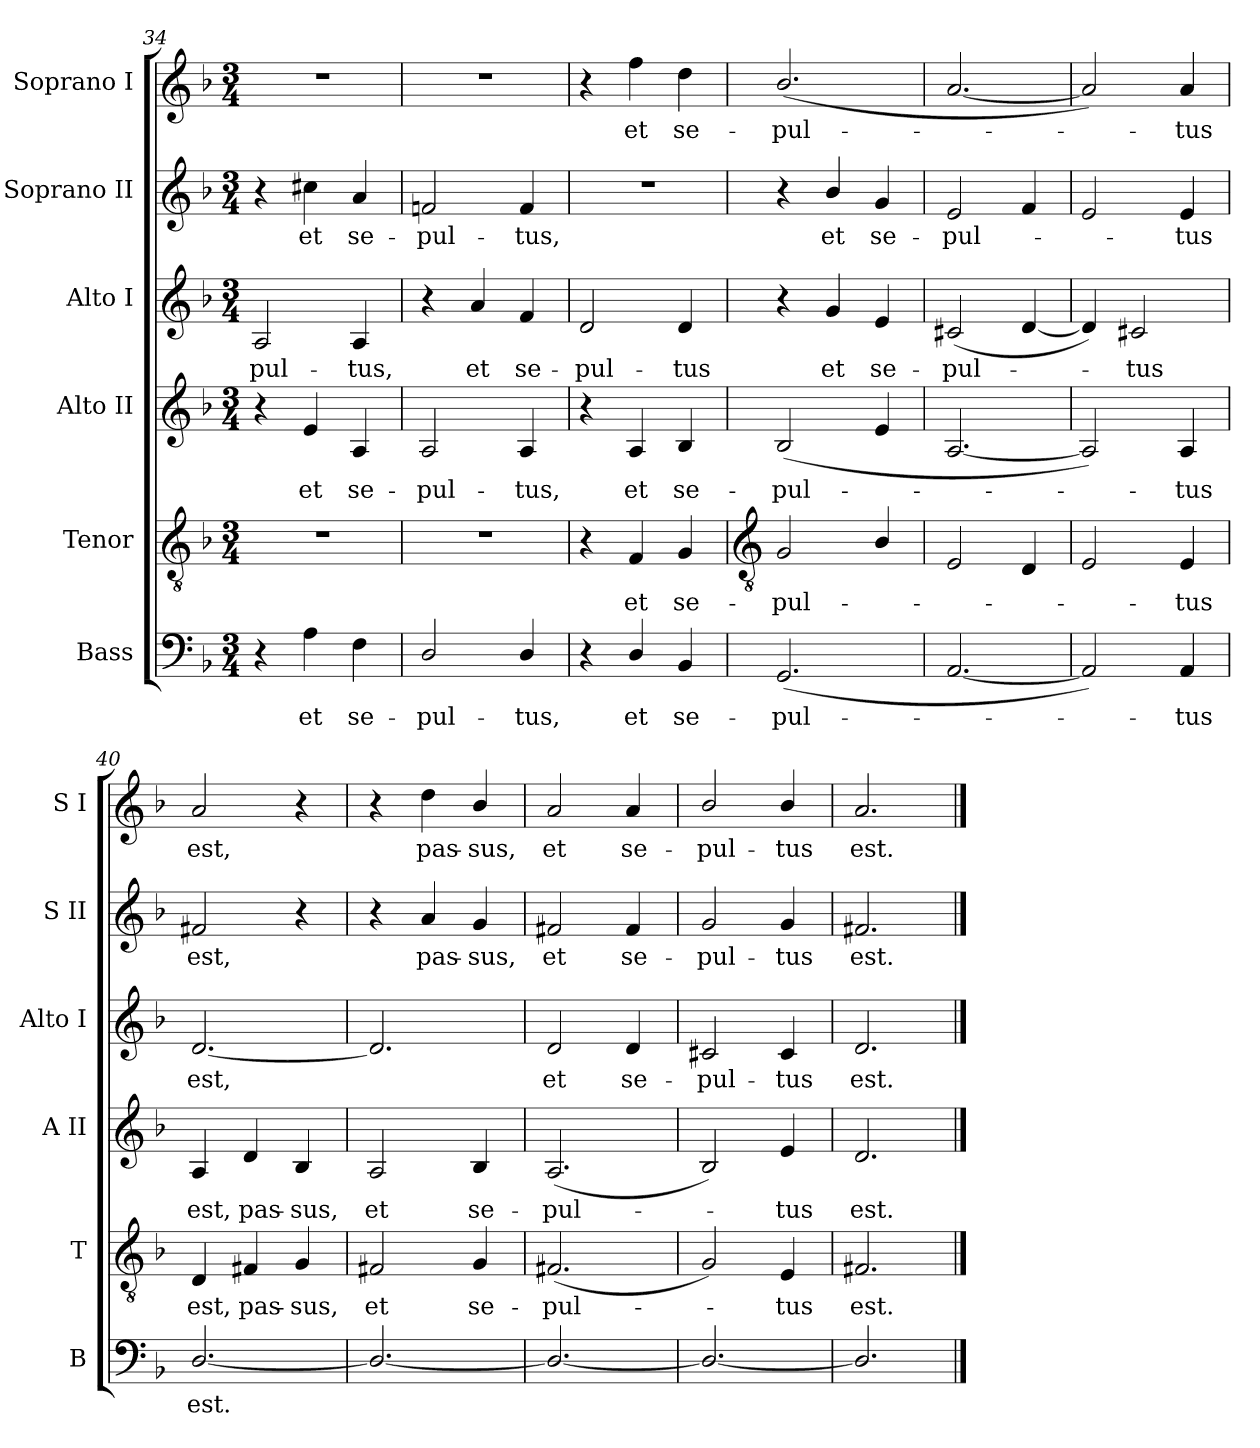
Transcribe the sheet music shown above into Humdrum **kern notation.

**kern	**text	**kern	**text	**kern	**text	**kern	**text	**kern	**text	**kern	**text
*part6	*part6	*part5	*part5	*part4	*part4	*part3	*part3	*part2	*part2	*part1	*part1
*staff6	*staff6	*staff5	*staff5	*staff4	*staff4	*staff3	*staff3	*staff2	*staff2	*staff1	*staff1
*I"Bass	*	*I"Tenor	*	*I"Alto II	*	*I"Alto I	*	*I"Soprano II	*	*I"Soprano I	*
*I'B	*	*I'T	*	*I'A II	*	*I'Alto I	*	*I'S II	*	*I'S I	*
*clefF4	*	*clefGv2	*	*clefG2	*	*clefG2	*	*clefG2	*	*clefG2	*
*k[b-]	*	*k[b-]	*	*k[b-]	*	*k[b-]	*	*k[b-]	*	*k[b-]	*
*F:	*	*F:	*	*F:	*	*F:	*	*F:	*	*F:	*
*M3/4	*	*M3/4	*	*M3/4	*	*M3/4	*	*M3/4	*	*M3/4	*
=34	=34	=34	=34	=34	=34	=34	=34	=34	=34	=34	=34
!	!	!LO:N:vis=1	!	!	!	!	!LO:LY:b	!	!	!LO:N:vis=1	!
4r	.	2.r	.	4r	.	2A	-pul-	4r	.	2.r	.
!	!LO:LY:b	!	!	!	!LO:LY:b	!	!	!	!LO:LY:b	!	!
4A	et	.	.	4e	et	.	.	4cc#X	et	.	.
!	!LO:LY:b	!	!	!	!LO:LY:b	!	!LO:LY:b	!	!LO:LY:b	!	!
4F	se-	.	.	4A	se-	4A	-tus,	4a	se-	.	.
=35	=35	=35	=35	=35	=35	=35	=35	=35	=35	=35	=35
!	!LO:LY:b	!LO:N:vis=1	!	!	!LO:LY:b	!	!	!	!LO:LY:b	!LO:N:vis=1	!
2D/	-pul-	2.r	.	2A	-pul-	4r	.	2fn	-pul-	2.r	.
!	!	!	!	!	!	!	!LO:LY:b	!	!	!	!
.	.	.	.	.	.	4a	et	.	.	.	.
!	!LO:LY:b	!	!	!	!LO:LY:b	!	!LO:LY:b	!	!LO:LY:b	!	!
4D/	-tus,	.	.	4A	-tus,	4f	se-	4f	-tus,	.	.
=36	=36	=36	=36	=36	=36	=36	=36	=36	=36	=36	=36
!	!	!	!	!	!	!	!LO:LY:b	!LO:N:vis=1	!	!	!
4r	.	4r	.	4r	.	2d	-pul-	2.r	.	4r	.
!	!LO:LY:b	!	!LO:LY:b	!	!LO:LY:b	!	!	!	!	!	!LO:LY:b
4D/	et	4F	et	4A	et	.	.	.	.	4ff	et
!	!LO:LY:b	!	!LO:LY:b	!	!LO:LY:b	!	!LO:LY:b	!	!	!	!LO:LY:b
4BB-	se-	4G	se-	4B-	se-	4d	-tus	.	.	4dd	se-
!!LO:LB:g=z
=37	=37	=37	=37	=37	=37	=37	=37	=37	=37	=37	=37
*	*	*clefGv2	*	*	*	*	*	*	*	*	*
!	!LO:LY:b	!	!LO:LY:b	!	!LO:LY:b	!	!	!	!	!	!LO:LY:b
(<2.GG	-pul-	2G	-pul-	(<2B-	-pul-	4r	.	4r	.	(<2.b-/	-pul-
!	!	!	!	!	!	!	!LO:LY:b	!	!LO:LY:b	!	!
.	.	.	.	.	.	4g	et	4b-/	et	.	.
!	!	!	!	!	!	!	!LO:LY:b	!	!LO:LY:b	!	!
.	.	4B-/	.	4e	.	4e	se-	4g	se-	.	.
=38	=38	=38	=38	=38	=38	=38	=38	=38	=38	=38	=38
!	!	!	!	!	!	!	!LO:LY:b	!	!LO:LY:b	!	!
[2.AA	.	2E	.	[2.A	.	(<2c#X	-pul-	2e	-pul-	[2.a	.
.	.	4D	.	.	.	[4d	.	4f	.	.	.
=39	=39	=39	=39	=39	=39	=39	=39	=39	=39	=39	=39
2AA])	.	2E	.	2A])	.	4d])	.	2e	.	2a])	.
!	!	!	!	!	!	!	!LO:LY:b	!	!	!	!
.	.	.	.	.	.	2c#X	tus	.	.	.	.
!	!LO:LY:b	!	!LO:LY:b	!	!LO:LY:b	!	!	!	!LO:LY:b	!	!LO:LY:b
4AA	tus	4E	tus	4A	tus	.	.	4e	tus	4a	tus
=40	=40	=40	=40	=40	=40	=40	=40	=40	=40	=40	=40
!	!LO:LY:b	!	!LO:LY:b	!	!LO:LY:b	!	!LO:LY:b	!	!LO:LY:b	!	!LO:LY:b
[2.D/	est.	4D	est,	4A	est,	[2.d	est,	2f#X	est,	2a	est,
!	!	!	!LO:LY:b	!	!LO:LY:b	!	!	!	!	!	!
.	.	4F#X	pas-	4d	pas-	.	.	.	.	.	.
!	!	!	!LO:LY:b	!	!LO:LY:b	!	!	!	!	!	!
.	.	4G	-sus,	4B-	-sus,	.	.	4r	.	4r	.
=41	=41	=41	=41	=41	=41	=41	=41	=41	=41	=41	=41
!	!	!	!LO:LY:b	!	!LO:LY:b	!	!	!	!	!	!
2.D/_	.	2F#X	et	2A	et	2.d]	.	4r	.	4r	.
!	!	!	!	!	!	!	!	!	!LO:LY:b	!	!LO:LY:b
.	.	.	.	.	.	.	.	4a	pas-	4dd	pas-
!	!	!	!LO:LY:b	!	!LO:LY:b	!	!	!	!LO:LY:b	!	!LO:LY:b
.	.	4G	se-	4B-	se-	.	.	4g	-sus,	4b-/	-sus,
=42	=42	=42	=42	=42	=42	=42	=42	=42	=42	=42	=42
!	!	!	!LO:LY:b	!	!LO:LY:b	!	!LO:LY:b	!	!LO:LY:b	!	!LO:LY:b
2.D/_	.	(<2.F#X	-pul-	(<2.A	-pul-	2d	et	2f#X	et	2a	et
!	!	!	!	!	!	!	!LO:LY:b	!	!LO:LY:b	!	!LO:LY:b
.	.	.	.	.	.	4d	se-	4f#	se-	4a	se-
=43	=43	=43	=43	=43	=43	=43	=43	=43	=43	=43	=43
!	!	!	!	!	!	!	!LO:LY:b	!	!LO:LY:b	!	!LO:LY:b
2.D/_	.	2G)	.	2B-)	.	2c#X	-pul-	2g	-pul-	2b-/	-pul-
!	!	!	!LO:LY:b	!	!LO:LY:b	!	!LO:LY:b	!	!LO:LY:b	!	!LO:LY:b
.	.	4E	tus	4e	tus	4c#	-tus	4g	-tus	4b-/	-tus
=44	=44	=44	=44	=44	=44	=44	=44	=44	=44	=44	=44
!	!	!	!LO:LY:b	!	!LO:LY:b	!	!LO:LY:b	!	!LO:LY:b	!	!LO:LY:b
2.D/]	.	2.F#X	est.	2.d	est.	2.d	est.	2.f#X	est.	2.a	est.
==	==	==	==	==	==	==	==	==	==	==	==
*-	*-	*-	*-	*-	*-	*-	*-	*-	*-	*-	*-
